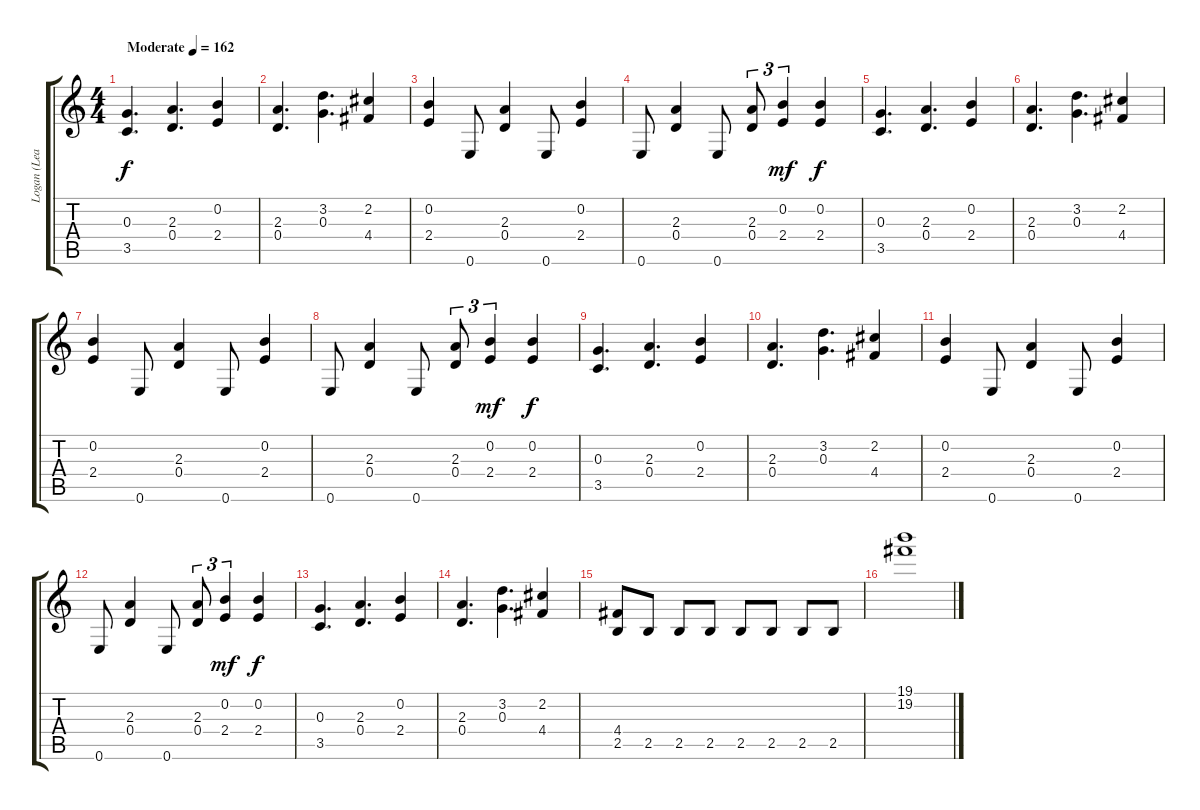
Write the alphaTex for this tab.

\track ("Logan (Lead)" "Logan (Lea") {instrument distortionguitar}
\staff {score tabs}
\tuning (E4 B3 G3 D3 A2 E2) {hide}
\ts (4 4)
\tempo (162 "Moderate")
\clef g2
\ks c
(0.3 3.5).4{d dy f instrument distortionguitar} (2.3 0.4).4{d} (0.2 2.4).4 |
(2.3 0.4).4{d} (3.2 0.3).4{d} (2.2 4.4).4 |
(0.2 2.4).4 0.6.8 (2.3 0.4).4 0.6.8 (0.2 2.4).4 |
0.6.8 (2.3 0.4).4 0.6.8 (2.3 0.4).8{tu (3 2)} (0.2 2.4).4{tu (3 2) dy mf} (0.2 2.4).4{dy f} |
(0.3 3.5).4{d} (2.3 0.4).4{d} (0.2 2.4).4 |
(2.3 0.4).4{d} (3.2 0.3).4{d} (2.2 4.4).4 |
(0.2 2.4).4 0.6.8 (2.3 0.4).4 0.6.8 (0.2 2.4).4 |
0.6.8 (2.3 0.4).4 0.6.8 (2.3 0.4).8{tu (3 2)} (0.2 2.4).4{tu (3 2) dy mf} (0.2 2.4).4{dy f} |
(0.3 3.5).4{d} (2.3 0.4).4{d} (0.2 2.4).4 |
(2.3 0.4).4{d} (3.2 0.3).4{d} (2.2 4.4).4 |
(0.2 2.4).4 0.6.8 (2.3 0.4).4 0.6.8 (0.2 2.4).4 |
0.6.8 (2.3 0.4).4 0.6.8 (2.3 0.4).8{tu (3 2)} (0.2 2.4).4{tu (3 2) dy mf} (0.2 2.4).4{dy f} |
(0.3 3.5).4{d} (2.3 0.4).4{d} (0.2 2.4).4 |
(2.3 0.4).4{d} (3.2 0.3).4{d} (2.2 4.4).4 |
(4.4 2.5).8 2.5.8 2.5.8 2.5.8 2.5.8 2.5.8 2.5.8 2.5.8 |
(19.1 19.2).1
